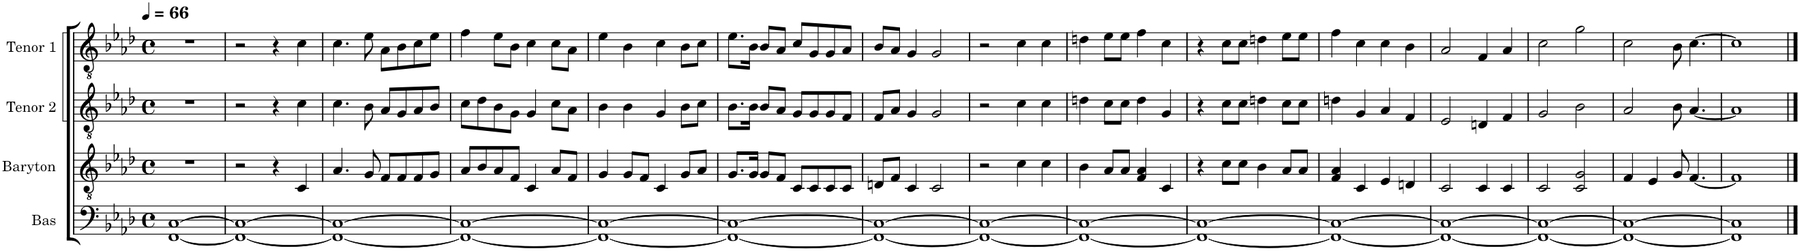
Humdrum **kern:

**kern	**kern	**kern	**kern
*part4	*part3	*part2	*part1
*staff4	*staff3	*staff2	*staff1
*I"Bas	*I"Baryton	*I"Tenor 2	*I"Tenor 1
*I'B.	*I'Bar.	*I'T. 2	*I'T. 1
*clefF4	*clefGv2	*clefGv2	*clefGv2
*k[b-e-a-d-]	*k[b-e-a-d-]	*k[b-e-a-d-]	*k[b-e-a-d-]
*M4/4	*M4/4	*M4/4	*M4/4
*met(c)	*met(c)	*met(c)	*met(c)
*MM66	*MM66	*MM66	*MM66
=1	=1	=1	=1
[1FF [1C	1r	1r	1r
=2	=2	=2	=2
1FF_ 1C_	2r	2r	2r
.	4r	4r	4r
.	4C/	4c\	4c\
=3	=3	=3	=3
1FF_ 1C_	4.A-/	4.c\	4.c\
.	8G/	8B-\	8e-\
.	8F/L	8A-/L	8A-\L
.	8F/	8G/	8B-\
.	8F/	8A-/	8c\
.	8G/J	8B-/J	8e-\J
=4	=4	=4	=4
1FF_ 1C_	8A-/L	8c\L	4f\
.	8B-/	8d-\	.
.	8A-/	8B-\	8e-\L
.	8F/J	8G\J	8B-\J
.	4C/	4G/	4c\
.	8A-/L	8c\L	8c\L
.	8F/J	8A-\J	8A-\J
=5	=5	=5	=5
1FF_ 1C_	4G/	4B-\	4e-\
.	8G/L	4B-\	4B-\
.	8F/J	.	.
.	4C/	4G/	4c\
.	8G/L	8B-\L	8B-\L
.	8A-/J	8c\J	8c\J
=6	=6	=6	=6
1FF_ 1C_	8.G/L	8.B-\L	8.e-\L
.	16G/Jk	16B-\Jk	16B-\Jk
.	8G/L	8B-/L	8B-/L
.	8F/J	8A-/J	8A-/J
.	8C/L	8G/L	8c/L
.	8C/	8G/	8G/
.	8C/	8G/	8G/
.	8C/J	8F/J	8A-/J
=7	=7	=7	=7
1FF_ 1C_	8Dn/L	8F/L	8B-/L
.	8F/J	8A-/J	8A-/J
.	4C/	4G/	4G/
.	2C/	2G/	2G/
=8	=8	=8	=8
1FF_ 1C_	2r	2r	2r
.	4c\	4c\	4c\
.	4c\	4c\	4c\
=9	=9	=9	=9
1FF_ 1C_	4B-\	4dn\	4dn\
.	8A-/L	8c\L	8e-\L
.	8A-/J	8c\J	8e-\J
.	4F/ 4A-/	4d\	4f\
.	4C/	4G/	4c\
=10	=10	=10	=10
1FF_ 1C_	4r	4r	4r
.	8c\L	8c\L	8c\L
.	8c\J	8c\J	8c\J
.	4B-\	4dn\	4dn\
.	8A-/L	8c\L	8e-\L
.	8A-/J	8c\J	8e-\J
=11	=11	=11	=11
1FF_ 1C_	4F/ 4A-/	4dn\	4f\
.	4C/	4G/	4c\
.	4E-/	4A-/	4c\
.	4Dn/	4F/	4B-\
=12	=12	=12	=12
1FF_ 1C_	2C/	2E-/	2A-/
.	4C/	4Dn/	4F/
.	4C/	4F/	4A-/
=13	=13	=13	=13
1FF_ 1C_	2C/	2G/	2c\
.	2C/ 2G/	2B-\	2g\
=14	=14	=14	=14
1FF_ 1C_	4F/	2A-/	2c\
.	4E-/	.	.
.	8G/	8B-\	8B-\
.	[4.F/	[4.A-/	[4.c\
=15	=15	=15	=15
1FF] 1C]	1F]	1A-]	1c]
==	==	==	==
*-	*-	*-	*-
